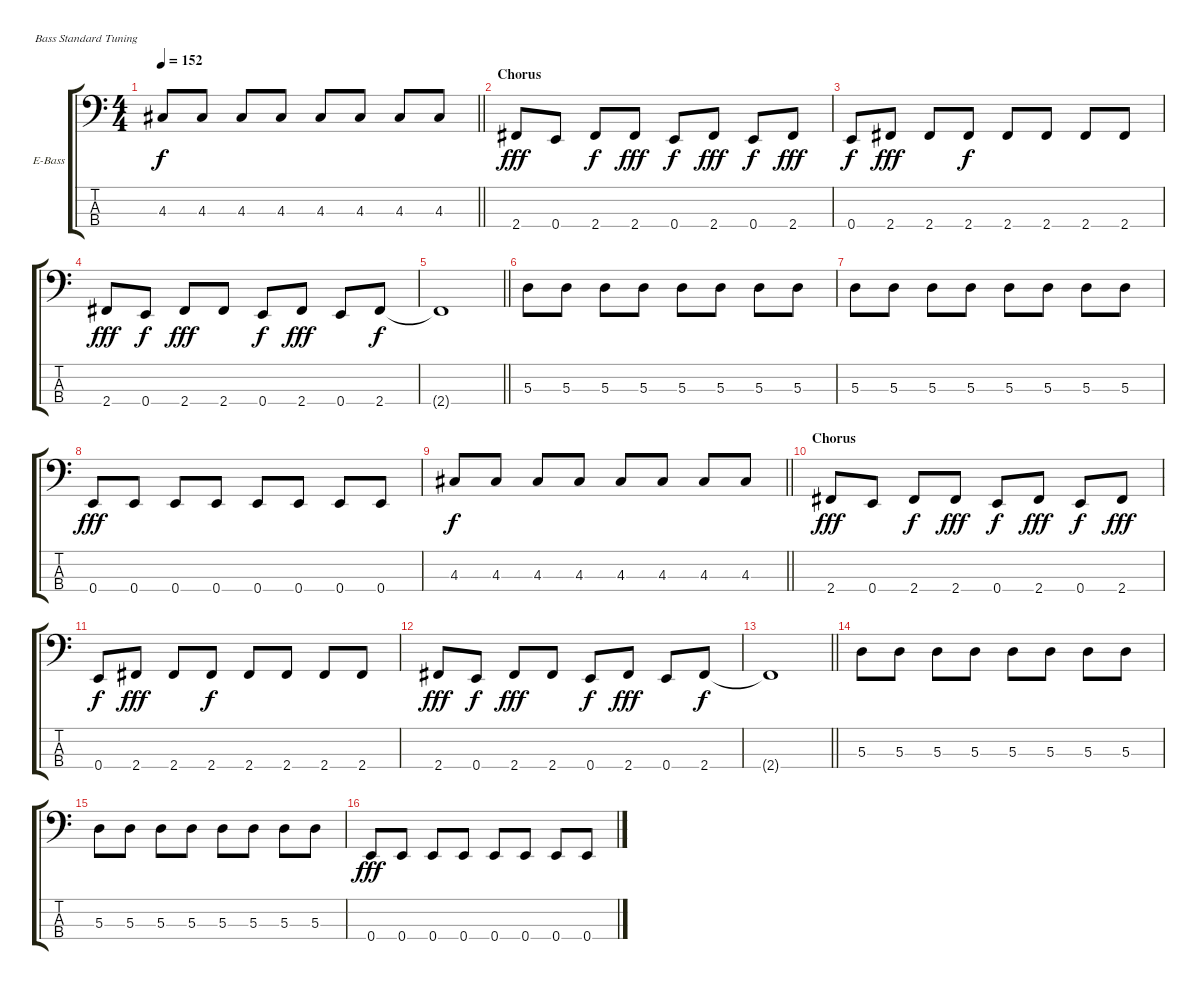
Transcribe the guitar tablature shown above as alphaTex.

\bracketExtendMode groupsimilarinstruments
\firstSystemTrackNameOrientation horizontal
\otherSystemsTrackNameOrientation horizontal
\track ("Bass" "E-Bass") {instrument electricbasspick}
\staff {score tabs}
\tuning (G2 D2 A1 E1)
\ts (4 4)
\tempo 152
\clef f4
\barLineRight lightlight
\ks c
4.3.8{dy f} 4.3.8 4.3.8 4.3.8 4.3.8 4.3.8 4.3.8 4.3.8 |
\section ("" "Chorus")
2.4.8{dy fff} 0.4.8 2.4.8{dy f} 2.4.8{dy fff} 0.4.8{dy f} 2.4.8{dy fff} 0.4.8{dy f} 2.4.8{dy fff} |
0.4.8{dy f} 2.4.8{dy fff} 2.4.8 2.4.8{dy f} 2.4.8 2.4.8 2.4.8 2.4.8 |
2.4.8{dy fff} 0.4.8{dy f} 2.4.8{dy fff} 2.4.8 0.4.8{dy f} 2.4.8{dy fff} 0.4.8 2.4.8{dy f} |
\barLineRight lightlight
2.4{t}.1 |
5.3.8 5.3.8 5.3.8 5.3.8 5.3.8 5.3.8 5.3.8 5.3.8 |
5.3.8 5.3.8 5.3.8 5.3.8 5.3.8 5.3.8 5.3.8 5.3.8 |
0.4.8{dy fff} 0.4.8 0.4.8 0.4.8 0.4.8 0.4.8 0.4.8 0.4.8 |
\barLineRight lightlight
4.3.8{dy f} 4.3.8 4.3.8 4.3.8 4.3.8 4.3.8 4.3.8 4.3.8 |
\section ("" "Chorus")
2.4.8{dy fff} 0.4.8 2.4.8{dy f} 2.4.8{dy fff} 0.4.8{dy f} 2.4.8{dy fff} 0.4.8{dy f} 2.4.8{dy fff} |
0.4.8{dy f} 2.4.8{dy fff} 2.4.8 2.4.8{dy f} 2.4.8 2.4.8 2.4.8 2.4.8 |
2.4.8{dy fff} 0.4.8{dy f} 2.4.8{dy fff} 2.4.8 0.4.8{dy f} 2.4.8{dy fff} 0.4.8 2.4.8{dy f} |
\barLineRight lightlight
2.4{t}.1 |
5.3.8 5.3.8 5.3.8 5.3.8 5.3.8 5.3.8 5.3.8 5.3.8 |
5.3.8 5.3.8 5.3.8 5.3.8 5.3.8 5.3.8 5.3.8 5.3.8 |
0.4.8{dy fff} 0.4.8 0.4.8 0.4.8 0.4.8 0.4.8 0.4.8 0.4.8
